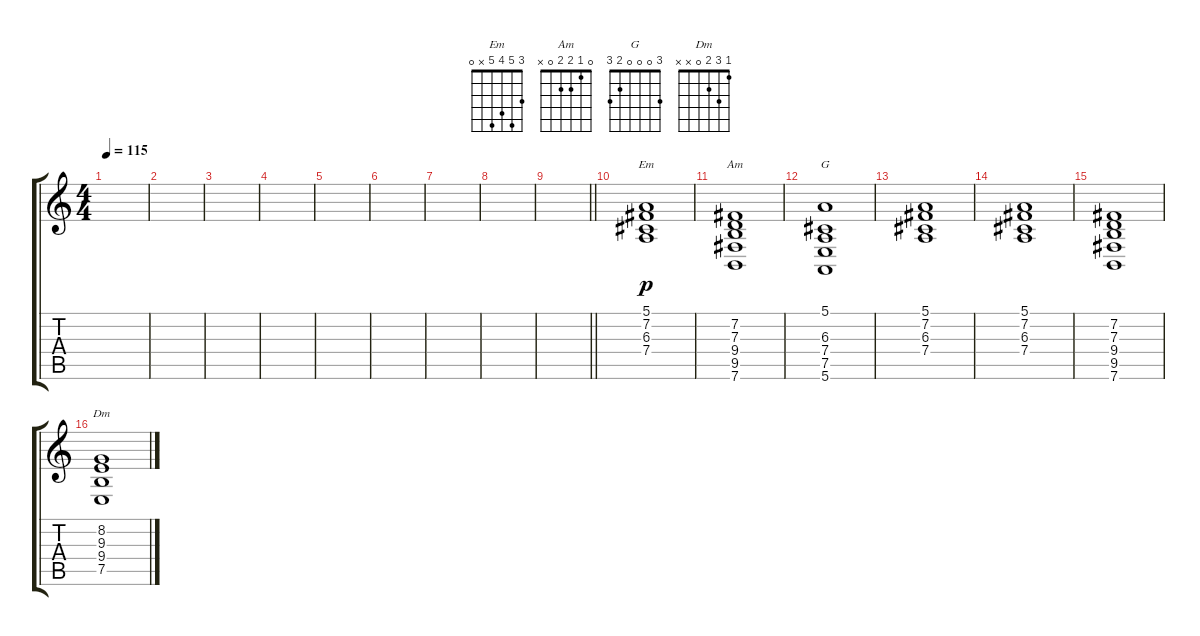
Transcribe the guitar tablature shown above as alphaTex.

\track "" {instrument flute}
\staff {score tabs}
\tuning (E4 B3 G3 D3 A2 E2) {hide}
\chord ("Em" 3 5 4 5 x 0)
\chord ("Am" 0 1 2 2 0 x)
\chord ("G" 3 0 0 0 2 3)
\chord ("Dm" 1 3 2 0 x x)
\ts (4 4)
\tempo 115
\clef g2
\ks c
|
|
|
|
|
|
|
|
\barLineRight lightlight
|
\section ("" "")
(5.1 7.2 6.3 7.4).1{ch "Em" dy p} |
(7.2 7.3 9.4 9.5 7.6).1{ch "Am"} |
(5.1 6.3 7.4 7.5 5.6).1{ch "G"} |
(5.1 7.2 6.3 7.4).1 |
(5.1 7.2 6.3 7.4).1 |
(7.2 7.3 9.4 9.5 7.6).1 |
(8.2 9.3 9.4 7.5).1{ch "Dm"}
